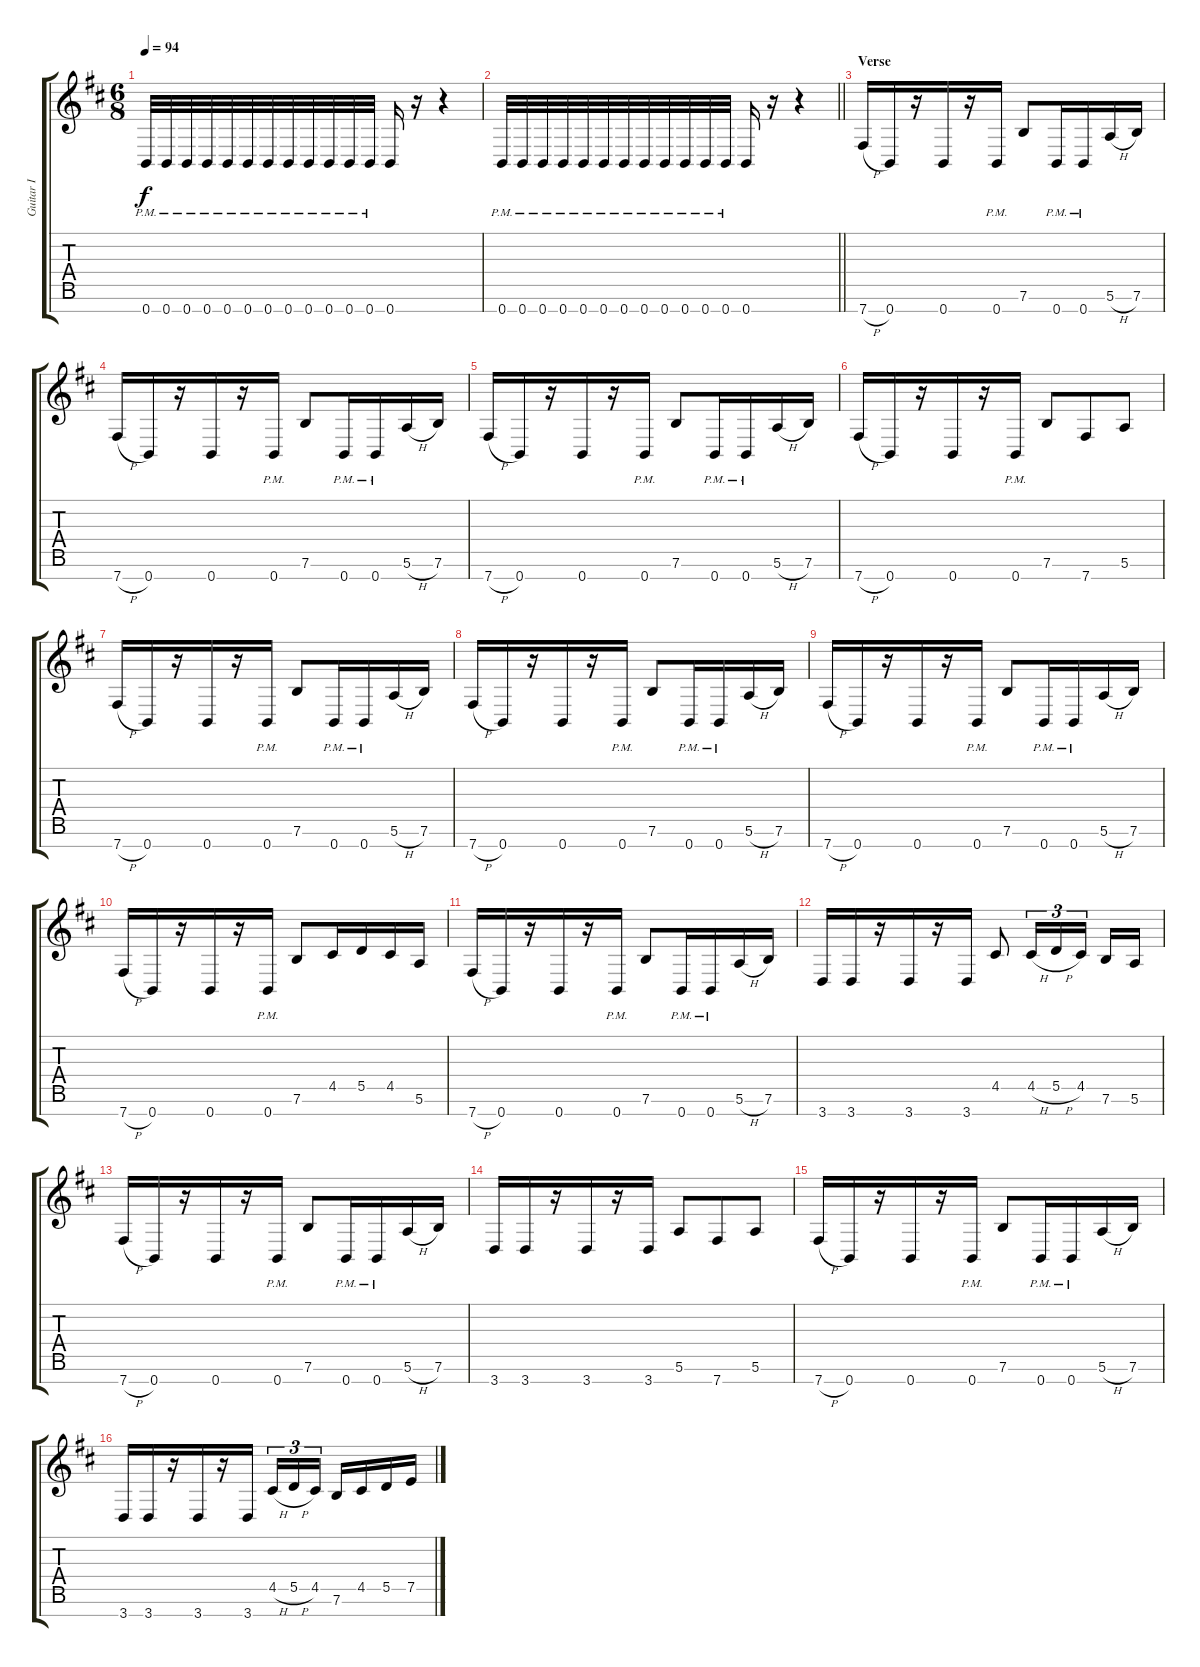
\track ("Guitar I" "Guitar I") {instrument distortionguitar}
\staff {score tabs}
\tuning (E4 B3 G3 D3 A2 E2 B1) {hide}
\ts (6 8)
\tempo 94
\clef g2
\ks bminor
0.7{pm}.32{dy f} 0.7{pm}.32 0.7{pm}.32 0.7{pm}.32 0.7{pm}.32 0.7{pm}.32 0.7{pm}.32 0.7{pm}.32 0.7{pm}.32 0.7{pm}.32 0.7{pm}.32 0.7{pm}.32 0.7.16 r.16 r.4 |
\barLineRight lightlight
0.7{pm}.32 0.7{pm}.32 0.7{pm}.32 0.7{pm}.32 0.7{pm}.32 0.7{pm}.32 0.7{pm}.32 0.7{pm}.32 0.7{pm}.32 0.7{pm}.32 0.7{pm}.32 0.7{pm}.32 0.7.16 r.16 r.4 |
\section ("" "Verse")
7.7{h}.16 0.7.16 r.16 0.7.16 r.16 0.7{pm}.16 7.6.8 0.7{pm}.16 0.7{pm}.16 5.6{h}.16 7.6.16 |
7.7{h}.16 0.7.16 r.16 0.7.16 r.16 0.7{pm}.16 7.6.8 0.7{pm}.16 0.7{pm}.16 5.6{h}.16 7.6.16 |
7.7{h}.16 0.7.16 r.16 0.7.16 r.16 0.7{pm}.16 7.6.8 0.7{pm}.16 0.7{pm}.16 5.6{h}.16 7.6.16 |
7.7{h}.16 0.7.16 r.16 0.7.16 r.16 0.7{pm}.16 7.6.8 7.7.8 5.6.8 |
7.7{h}.16 0.7.16 r.16 0.7.16 r.16 0.7{pm}.16 7.6.8 0.7{pm}.16 0.7{pm}.16 5.6{h}.16 7.6.16 |
7.7{h}.16 0.7.16 r.16 0.7.16 r.16 0.7{pm}.16 7.6.8 0.7{pm}.16 0.7{pm}.16 5.6{h}.16 7.6.16 |
7.7{h}.16 0.7.16 r.16 0.7.16 r.16 0.7{pm}.16 7.6.8 0.7{pm}.16 0.7{pm}.16 5.6{h}.16 7.6.16 |
7.7{h}.16 0.7.16 r.16 0.7.16 r.16 0.7{pm}.16 7.6.8 4.5.16 5.5.16 4.5.16 5.6.16 |
7.7{h}.16 0.7.16 r.16 0.7.16 r.16 0.7{pm}.16 7.6.8 0.7{pm}.16 0.7{pm}.16 5.6{h}.16 7.6.16 |
3.7.16 3.7.16 r.16 3.7.16 r.16 3.7.16 4.5.8 4.5{h}.16{tu (3 2)} 5.5{h}.16{tu (3 2)} 4.5.16{tu (3 2) beam splitsecondary} 7.6.16 5.6.16 |
7.7{h}.16 0.7.16 r.16 0.7.16 r.16 0.7{pm}.16 7.6.8 0.7{pm}.16 0.7{pm}.16 5.6{h}.16 7.6.16 |
3.7.16 3.7.16 r.16 3.7.16 r.16 3.7.16 5.6.8 7.7.8 5.6.8 |
7.7{h}.16 0.7.16 r.16 0.7.16 r.16 0.7{pm}.16 7.6.8 0.7{pm}.16 0.7{pm}.16 5.6{h}.16 7.6.16 |
3.7.16 3.7.16 r.16 3.7.16 r.16 3.7.16 4.5{h}.16{tu (3 2)} 5.5{h}.16{tu (3 2)} 4.5.16{tu (3 2) beam splitsecondary} 7.6.16 4.5.16 5.5.16 7.5.16
